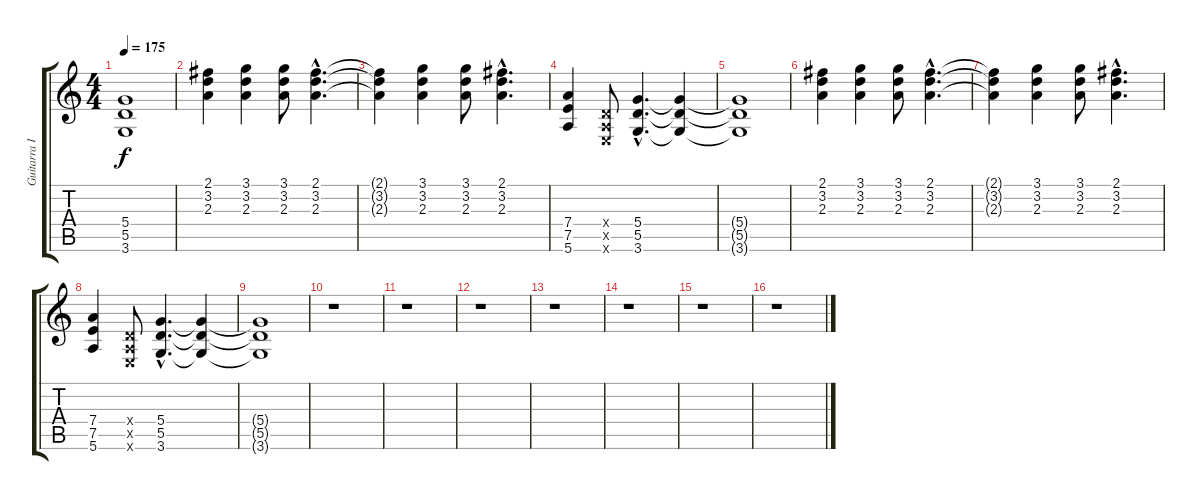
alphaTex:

\track ("Guitarra II | Rodrigo" "Guitarra I") {instrument distortionguitar}
\staff {score tabs}
\tuning (E4 B3 G3 D3 A2 E2) {hide}
\ts (4 4)
\tempo 175
\clef g2
\ks c
(5.4{t} 5.5{t} 3.6{t}).1{dy f volume 10} |
(2.1 3.2 2.3).4{volume 13} (3.1 3.2 2.3).4 (3.1 3.2 2.3).8 (2.1{hac} 3.2{hac} 2.3{hac}).4{d} |
(2.1{t} 3.2{t} 2.3{t}).4 (3.1 3.2 2.3).4 (3.1 3.2 2.3).8 (2.1{hac} 3.2{hac} 2.3{hac}).4{d} |
(7.4 7.5 5.6).4 (0.4{x} 0.5{x} 0.6{x}).8 (5.4{hac} 5.5{hac} 3.6{hac}).4{d} (5.4{t} 5.5{t} 3.6{t}).4 |
(5.4{t} 5.5{t} 3.6{t}).1{volume 10} |
(2.1 3.2 2.3).4{volume 13} (3.1 3.2 2.3).4 (3.1 3.2 2.3).8 (2.1{hac} 3.2{hac} 2.3{hac}).4{d} |
(2.1{t} 3.2{t} 2.3{t}).4 (3.1 3.2 2.3).4 (3.1 3.2 2.3).8 (2.1{hac} 3.2{hac} 2.3{hac}).4{d} |
(7.4 7.5 5.6).4 (0.4{x} 0.5{x} 0.6{x}).8 (5.4{hac} 5.5{hac} 3.6{hac}).4{d} (5.4{t} 5.5{t} 3.6{t}).4 |
(5.4{t} 5.5{t} 3.6{t}).1{volume 10} |
r.1 |
r.1 |
r.1 |
r.1 |
r.1 |
r.1 |
r.1
